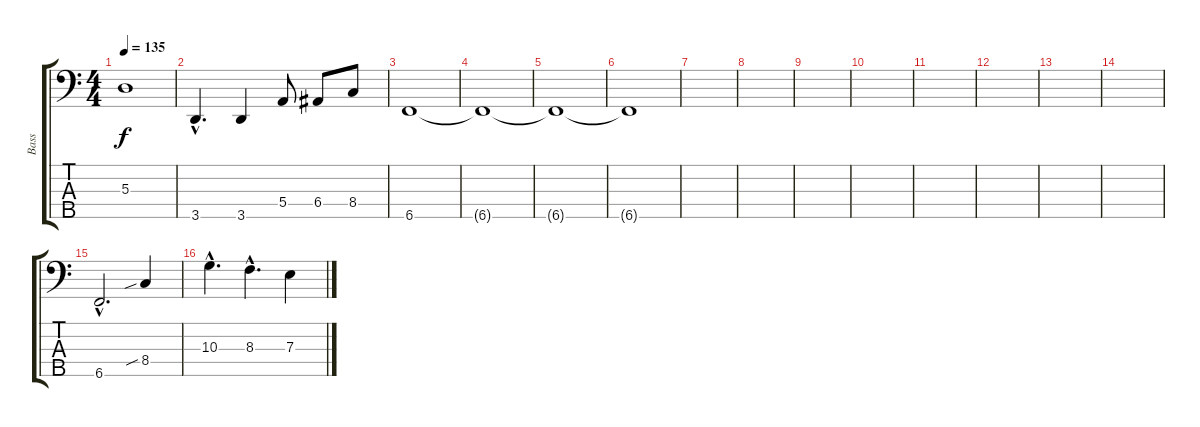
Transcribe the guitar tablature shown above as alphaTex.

\track ("Bass" "Bass") {instrument electricbassfinger}
\staff {score tabs}
\tuning (G2 D2 A1 E1 B0) {hide}
\ts (4 4)
\tempo 135
\clef f4
\ks c
5.3.1{dy f} |
3.5{hac}.4{d} 3.5.4 5.4.8 6.4.8 8.4.8 |
6.5.1 |
6.5{t}.1 |
6.5{t}.1 |
6.5{t}.1 |
|
|
|
|
|
|
|
|
6.5{hac}.2{d} 8.4{sib}.4 |
10.3{hac}.4{d} 8.3{hac}.4{d} 7.3.4
